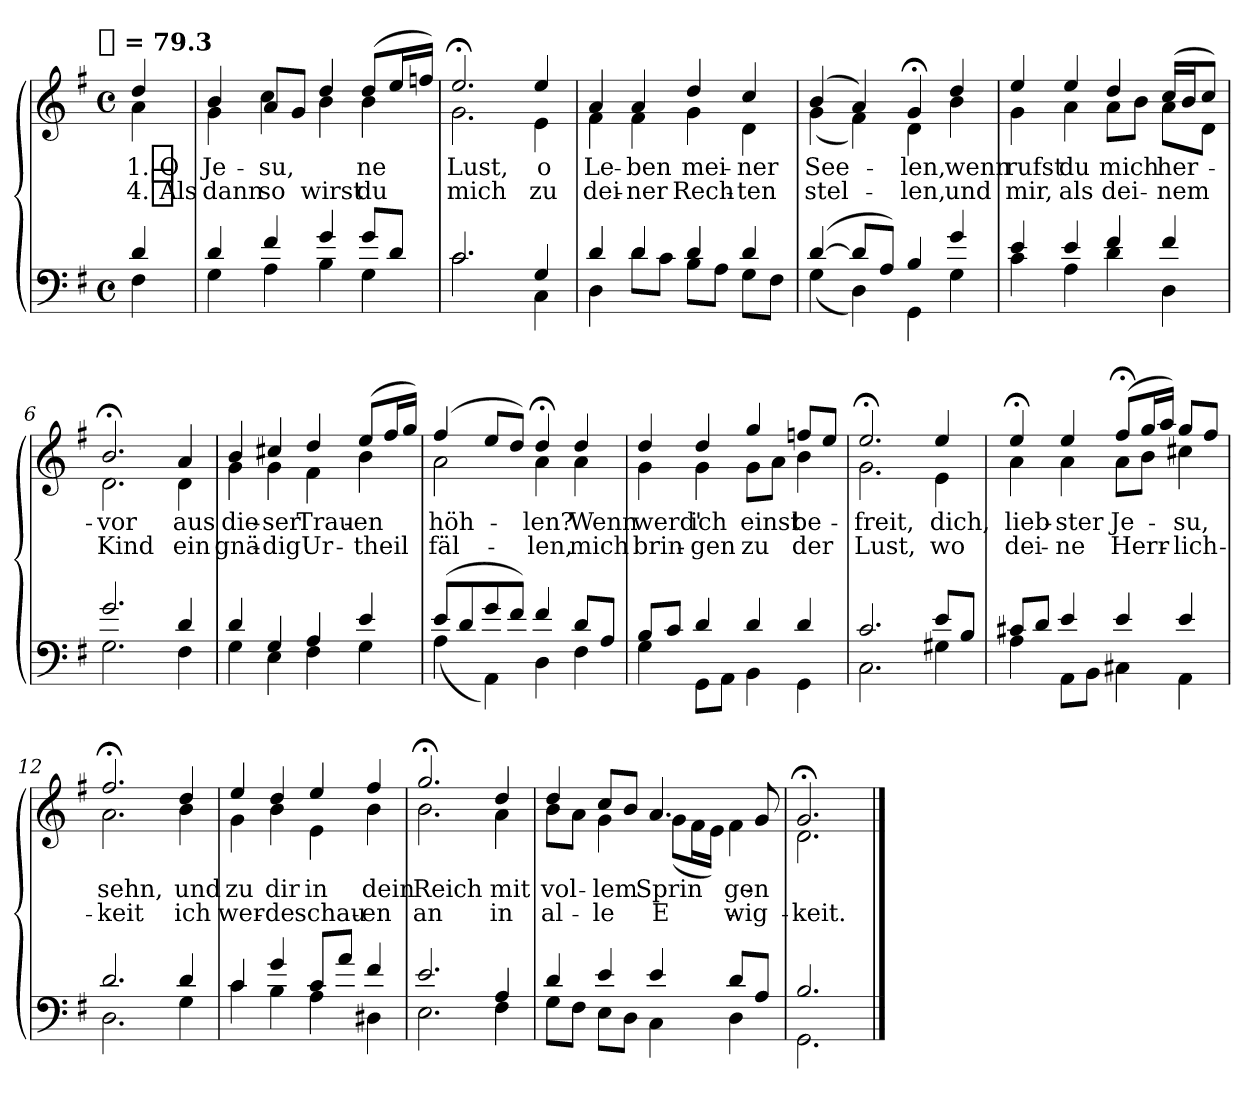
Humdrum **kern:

**kern	**kern	**text	**text
*part1	*part1	*part1	*part1
*staff2	*staff1	*staff1	*staff1
*clefF4	*clefG2	*	*
*k[f#]	*k[f#]	*	*
!!LO:TX:omd:t=[quarter] = 79.3
*M4/4	*M4/4	*	*
*met(c)	*met(c)	*	*
*MM79	*MM79	*	*
=	=	=	=
*^	*^	*	*
4d	4F#	4dd	4a	1. O	4. Als
=1	=1	=1	=1	=1	=1
4d	4G	4b	4g	Je-	dann
4f#	4A	8aL	4cc	-su,	so
.	.	8gJ	.	.	.
4g	4B	4dd	4b	.	wirst
8gL	4G	(8ddL	4b	-ne	du
8dJ	.	16eeL	.	.	.
.	.	16ffnJJ)	.	.	.
=2	=2	=2	=2	=2	=2
2.c	2.c	2.ee;<	2.g	Lust,	mich
4G	4C	4ee	4e	o	zu
=3	=3	=3	=3	=3	=3
4d	4D	4a	4f#	Le-	dei-
4d	8dL	4a	4f#	-ben	-ner
.	8cJ	.	.	.	.
4d	8BL	4dd	4g	mei-	Rech-
.	8AJ	.	.	.	.
4d	8GL	4cc	4d	-ner	-ten
.	8F#J	.	.	.	.
=4	=4	=4	=4	=4	=4
([4d	(4G	(4b	(4g	See-	stel-
8dL]	4D)	4a)	4f#)	.	.
8AJ)	.	.	.	.	.
4B	4GG	4g;<	4d	-len,	-len,
4g	4G	4dd	4b	wenn	und
!!LO:LB:g=z	!!
=5	=5	=5	=5	=5	=5
4e	4c	4ee	4g	rufst	mir,
4e	4A	4ee	4a	du	als
4f#	4d	4dd	8aL	mich	dei-
.	.	.	8bJ	.	.
4f#	4D	(16ccLL	8aL	her-	-nem
.	.	16bJ	.	.	.
.	.	8ccJ)	8dJ	.	.
=6	=6	=6	=6	=6	=6
2.g	2.G	2.b;<	2.d	-vor	Kind
4d	4F#	4a	4d	aus	ein
=7	=7	=7	=7	=7	=7
4d	4G	4b	4g	die-	gnä-
4G	4E	4cc#X	4g	-ser	-dig
4A	4F#	4dd	4f#	Trau-	Ur-
4e	4G	(8eeL	4b	-en	-theil
.	.	16ff#L	.	.	.
.	.	16ggJJ)	.	.	.
=8	=8	=8	=8	=8	=8
(8eL	(4A	(4ff#	2a	höh-	fäl-
8d	.	.	.	.	.
8g	4AA)	8eeL	.	.	.
8f#J)	.	8ddJ)	.	.	.
4f#	4D	4dd;<	4a	-len?	-len,
8dL	4F#	4dd	4a	Wenn	mich
8AJ	.	.	.	.	.
!!LO:LB:g=z	!!
=9	=9	=9	=9	=9	=9
8BL	4G	4dd	4g	werd'	brin-
8cJ	.	.	.	.	.
4d	8GGL	4dd	4g	ich	-gen
.	8AAJ	.	.	.	.
4d	4BB	4gg	8gL	einst	zu
.	.	.	8aJ	.	.
4d	4GG	8ffnL	4b	be-	der
.	.	8eeJ	.	.	.
=10	=10	=10	=10	=10	=10
2.c	2.C	2.ee;<	2.g	-freit,	Lust,
8eL	4G#X	4ee	4e	dich,	wo
8BJ	.	.	.	.	.
=11	=11	=11	=11	=11	=11
8c#XL	4A	4ee;<	4a	lieb-	dei-
8dJ	.	.	.	.	.
4e	8AAL	4ee	4a	-ster	-ne
.	8BBJ	.	.	.	.
4e	4C#X	(8ff#;<L	8aL	Je-	Herr-
.	.	16ggL	8bJ	.	.
.	.	16aaJJ)	.	.	.
4e	4AA	8ggL	4cc#X	-su,	-lich-
.	.	8ff#J	.	.	.
=12	=12	=12	=12	=12	=12
2.d	2.D	2.ff#;<	2.a	sehn,	-keit
4d	4G	4dd	4b	und	ich
!!LO:LB:g=z	!!
=13	=13	=13	=13	=13	=13
4c	4c	4ee	4g	zu	wer-
4g	4B	4dd	4b	dir	-de
8cL	4A	4ee	4e	in	schau-
8aJ	.	.	.	.	.
4f#	4D#X	4ff#	4b	dein	-en
=14	=14	=14	=14	=14	=14
2.e	2.E	2.gg;<	2.b	Reich	an
4A	4F#	4dd	4a	mit	in
=15	=15	=15	=15	=15	=15
4d	8GL	4dd	8bL	vol-	al-
.	8F#J	.	8aJ	.	.
4e	8EL	8ccL	4g	-lem	-le
.	8DJ	8bJ	.	.	.
4e	4C	4.a	(8gL	Sprin-	E-
.	.	.	16f#L	.	.
.	.	.	16eJJ)	.	.
8dL	4D	.	4f#	-gen	-wig-
8AJ	.	8g	.	.	.
=16	=16	=16	=16	=16	=16
2.B	2.GG	2.g;<	2.d	.	-keit.
*v	*v	*	*	*	*
*	*v	*v	*	*
==	==	==	==
*-	*-	*-	*-
